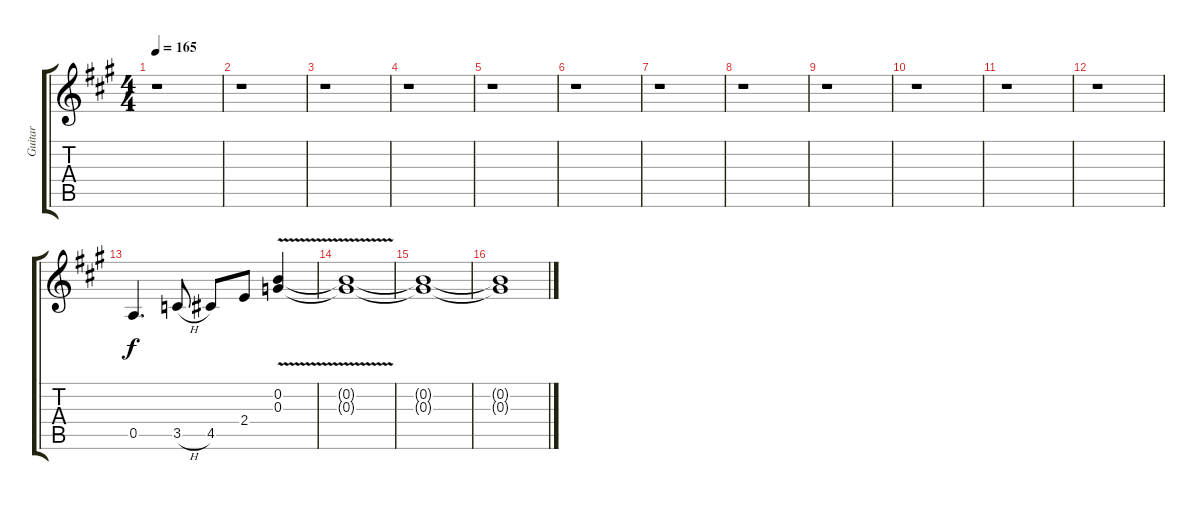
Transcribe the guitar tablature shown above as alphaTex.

\track ("Guitar" "Guitar") {instrument electricguitarclean}
\staff {score tabs}
\tuning (E4 B3 G3 D3 A2 E2) {hide}
\ts (4 4)
\tempo 165
\clef g2
\ks a
r.1{dy f instrument electricguitarclean} |
r.1 |
r.1 |
r.1 |
r.1 |
r.1 |
r.1 |
r.1 |
r.1 |
r.1 |
r.1 |
r.1 |
0.5.4{d} 3.5{h}.8 4.5.8 2.4.8 (0.2{v} 0.3{v}).4 |
(0.2{t} 0.3{t}).1 |
(0.2{t} 0.3{t}).1 |
(0.2{t} 0.3{t}).1
